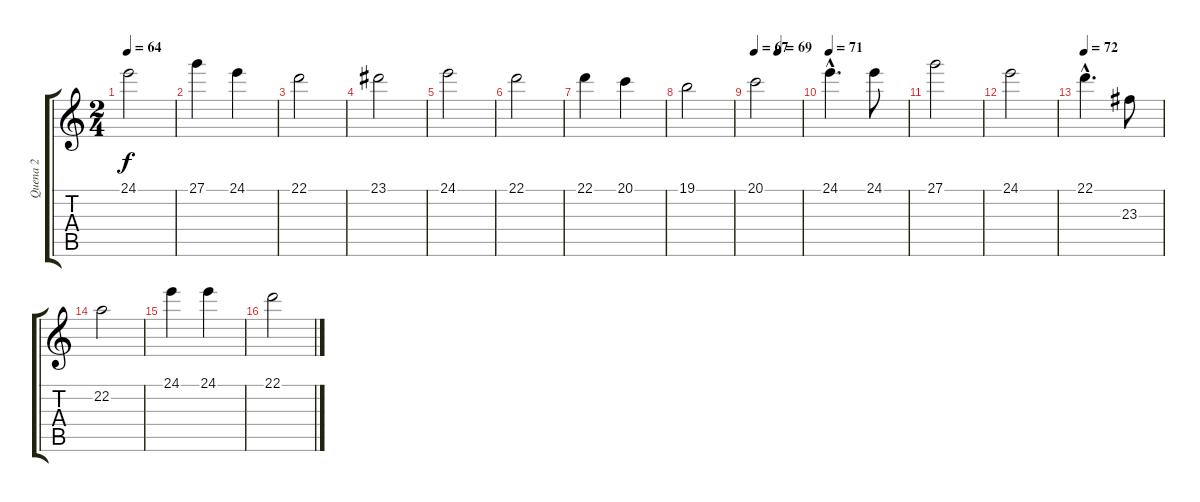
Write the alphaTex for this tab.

\track ("Quena 2" "Quena 2") {instrument flute}
\staff {score tabs}
\tuning (E4 B3 G3 D3 A2 E2) {hide}
\ts (2 4)
\tempo 64
\clef g2
\ks c
24.1.2{dy f} |
27.1.4 24.1.4 |
22.1.2 |
23.1.2 |
24.1.2 |
22.1.2 |
22.1.4 20.1.4 |
19.1.2 |
\tempo 67
\tempo (69 0.5)
20.1.2 |
\tempo 71
24.1{hac}.4{d} 24.1.8 |
27.1.2 |
24.1.2 |
\tempo 72
22.1{hac}.4{d} 23.3.8 |
22.2.2 |
24.1.4 24.1.4 |
22.1.2
